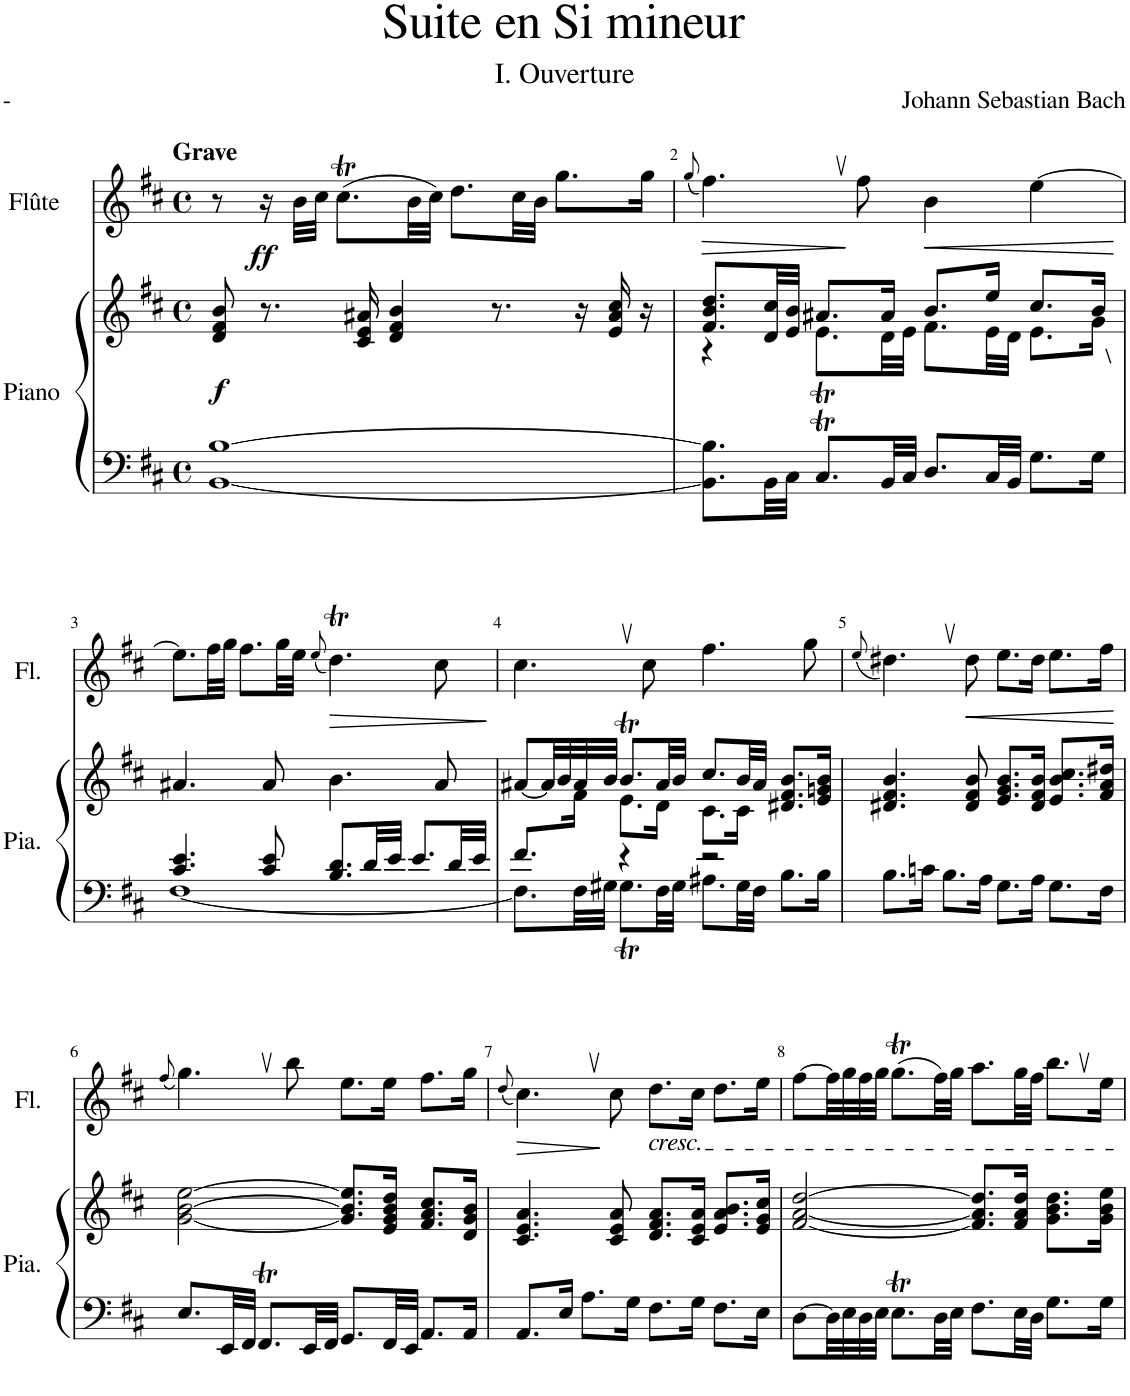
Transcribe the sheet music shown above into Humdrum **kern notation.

**kern	**kern	**dynam	**kern	**dynam
*part2	*part2	*part2	*part1	*part1
*staff3	*staff2	*staff2/3	*staff1	*staff1
*I"Piano	*	*	*I"Flûte	*
*I'Pia.	*	*	*I'Fl.	*
*clefF4	*clefG2	*	*clefG2	*
*k[f#c#]	*k[f#c#]	*	*k[f#c#]	*
*M4/4	*M4/4	*	*M4/4	*
*met(c)	*met(c)	*	*met(c)	*
=1	=1	=1	=1	=1
!	!	!	!LO:TX:a:B:t=Grave	!
!	!	!LO:DY:b	!	!
[1BB [1B	8d/ 8f#/ 8b/	f	8r	.
!	!	!	!	!LO:DY:b
.	8.r	.	16r	ff
.	.	.	32b\LLL	.
.	.	.	32cc#\JJJ	.
.	.	.	(8.cc#t\L	.
.	16c#/ 16e/ 16a#X/	.	.	.
.	4d/ 4f#/ 4b/	.	.	.
.	.	.	32b\LL	.
.	.	.	32cc#\JJJ)	.
.	.	.	8.dd\L	.
.	8.r	.	.	.
.	.	.	32cc#\LL	.
.	.	.	32b\JJJ	.
.	.	.	8.gg\L	.
.	16r	.	.	.
.	16e/ 16a#/ 16cc#/	.	.	.
.	16r	.	16gg\Jk	.
=2	=2	=2	=2	=2
.	.	.	(8qgg/	.
*	*^	*	*	*
8.BB\] 8.B\]L	8.f#/ 8.b/ 8.dd/L	4r	.	4.ff#,\)	.
32BB\LL	32d/ 32cc#/LL	.	.	.	.
32C#\JJJ	32e/ 32b/JJJ	.	.	.	.
8.C#t/L	8.a#X/L	8.eT\L	.	.	.
.	.	.	.	8ff#\	.
32BB/LL	16a#/Jk	32d\LL	.	.	.
32C#/JJJ	.	32e\JJJ	.	.	.
!	!	!	!	!	!LO:HP:b
8.D/L	8.b/L	8.f#\L	.	4b\	<
32C#/LL	16ee/Jk	32e\LL	.	.	.
32BB/JJJ	.	32d\JJJ	.	.	.
8.G\L	8.cc#/L	8.e\L	.	[4ee\	.
!	!LO:TX:b:t=\	!	!	!	!
16G\Jk	16b/Jk	16g\Jk	.	.	.
*	*v	*v	*	*	*
.	.	.	.	[
!!LO:LB:g=z
=3	=3	=3	=3	=3
*^	*	*	*	*
4.c#/ 4.e/	[1F#	4.a#X/	.	8.ee\L]	.
.	.	.	.	32ff#\LL	.
.	.	.	.	32gg\JJJ	.
.	.	.	.	8.ff#\L	.
8c#/ 8e/	.	8a#/	.	.	.
.	.	.	.	32gg\LL	.
.	.	.	.	32ee\JJJ	.
.	.	.	.	(8qee/	.
8.B/ 8.d/L	.	4.b\	.	4.ddT\)	.
32d/LL	.	.	.	.	.
32e/JJJ	.	.	.	.	.
8.e/L	.	.	.	.	.
.	.	8a#/	.	8cc#\	.
32d/LL	.	.	.	.	.
32e/JJJ	.	.	.	.	.
=4	=4	=4	=4	=4	=4
*	*	*^	*	*	*
*	*	*	*^	*	*	*
8.f#/L	8.F#\L]	[8a#X/L	4ryy	8.ryy	.	4.cc#,\	.
.	.	32a#/LL]	.	.	.	.	.
.	.	32b/	.	.	.	.	.
16ryy	32F#\LL	32a#/	.	16f#\Jk	.	.	.
.	32G#X\JJJ	32b/JJJ	.	.	.	.	.
4r	8.G#t\L	8.bT/L	8.e\L	2.ryy	.	.	.
.	.	.	.	.	.	8cc#\	.
.	32F#\LL	32a#/LL	16d\Jk	.	.	.	.
.	32G#\JJJ	32b/JJJ	.	.	.	.	.
2r	8.A#X\L	8.cc#/L	8.c#\L	.	.	4.ff#\	.
.	32G#\LL	32b/LL	16c#\Jk	.	.	.	.
.	32F#\JJJ	32a#/JJJ	.	.	.	.	.
.	8.B\L	8.d#X/ 8.f#/ 8.b/L	4ryy	.	.	.	.
.	.	.	.	.	.	8gg\	.
.	16B\Jk	16e/ 16gn/ 16b/Jk	.	.	.	.	.
*v	*v	*	*	*	*	*	*
*	*v	*v	*v	*	*	*
=5	=5	=5	=5	=5
.	.	.	(8qee/	.
8.B\L	4.d#X/ 4.f#/ 4.b/	.	4.dd#X,\)	.
16cn\Jk	.	.	.	.
8.B\L	.	.	.	.
!	!	!	!	!LO:HP:b
.	8d#/ 8f#/ 8b/	.	8dd#\	<
16A\Jk	.	.	.	.
8.G\L	8.e/ 8.g/ 8.b/L	.	8.ee\L	.
16A\Jk	16d#/ 16f#/ 16b/Jk	.	16dd#\Jk	.
8.G\L	8.e/ 8.b/ 8.cc#/L	.	8.ee\L	.
16F#\Jk	16f#/ 16a/ 16dd#X/Jk	.	16ff#\Jk	.
.	.	.	.	[
!!LO:LB:g=z
=6	=6	=6	=6	=6
.	.	.	(8qff#/	.
8.E/L	[2g\ [2b\ [2ee\	.	4.gg,\)	.
32EE/LL	.	.	.	.
32FF#/JJJ	.	.	.	.
8.FF#t/L	.	.	.	.
.	.	.	8bb\	.
32EE/LL	.	.	.	.
32FF#/JJJ	.	.	.	.
8.GG/L	8.g/] 8.b/] 8.ee/]L	.	8.ee\L	.
32FF#/LL	16e/ 16g/ 16b/ 16dd/Jk	.	16ee\Jk	.
32EE/JJJ	.	.	.	.
8.AA/L	8.f#/ 8.a/ 8.cc#/L	.	8.ff#\L	.
16AA/Jk	16d/ 16g/ 16b/Jk	.	16gg\Jk	.
=7	=7	=7	=7	=7
.	.	.	(8qdd/	.
8.AA/L	4.c#/ 4.e/ 4.a/	.	4.cc#,\)	.
16E/Jk	.	.	.	.
8.A\L	.	.	.	.
.	8c#/ 8e/ 8a/	.	8cc#\	.
16G\Jk	.	.	.	.
!	!	!	!LO:TX:b:i:t=cresc.	!
8.F#\L	8.d/ 8.f#/ 8.a/L	.	8.dd\L	.
16G\Jk	16c#/ 16e/ 16a/Jk	.	16cc#\Jk	.
8.F#\L	8.e/ 8.a/ 8.b/L	.	8.dd\L	.
16E\Jk	16e/ 16g/ 16cc#/Jk	.	16ee\Jk	.
=8	=8	=8	=8	=8
[8D\L	[2f#/ [2a/ [2dd/	.	[8ff#\L	.
32D\LL]	.	.	32ff#\LL]	.
32E\	.	.	32gg\	.
32D\	.	.	32ff#\	.
32E\JJJ	.	.	32gg\JJJ	.
8.ET\L	.	.	(8.ggT\L	.
32D\LL	.	.	32ff#\LL)	.
32E\JJJ	.	.	32gg\JJJ	.
8.F#\L	8.f#/] 8.a/] 8.dd/]L	.	8.aa\L	.
32E\LL	16f#/ 16a/ 16dd/Jk	.	32gg\LL	.
32D\JJJ	.	.	32ff#\JJJ	.
8.G\L	8.g\ 8.b\ 8.dd\L	.	8.bb,\L	.
16G\Jk	16g\ 16b\ 16ee\Jk	.	16ee\Jk	.
=	=	=	=	=
*-	*-	*-	*-	*-
